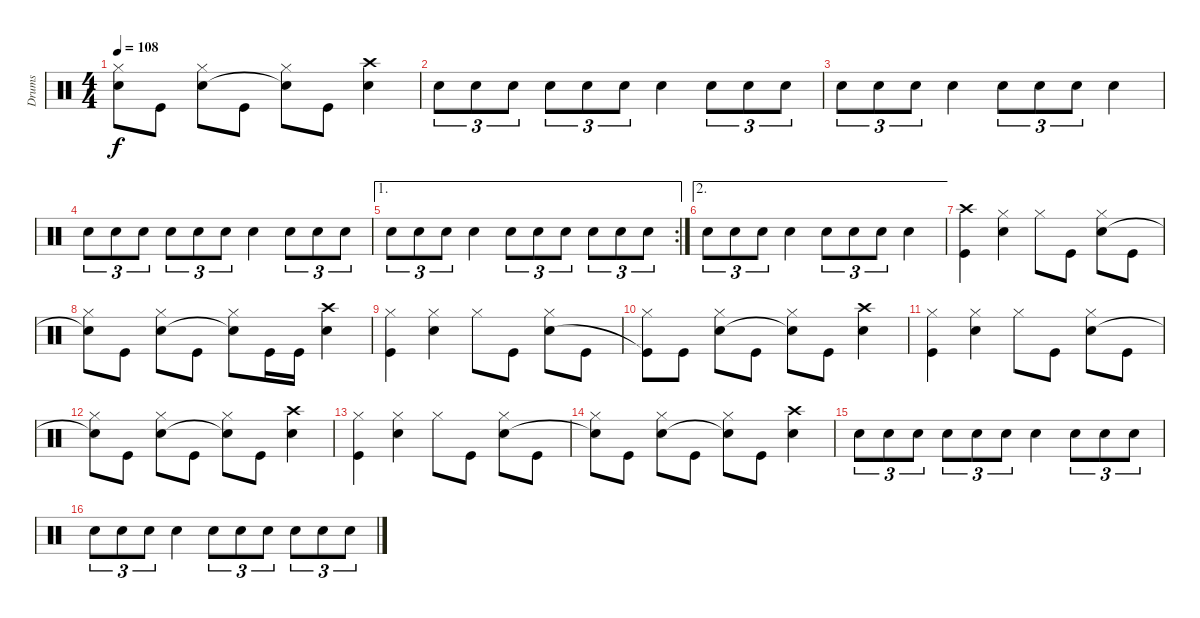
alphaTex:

\track ("Drums" "Drums") {instrument percussion}
\staff {score}
\articulation defaults
\ts (4 4)
\tempo 108
\clef neutral
\ks c
("Hi-Hat (closed)" "Snare (hit)"{t}).8{dy f} "Kick (hit)".8 ("Hi-Hat (closed)" "Snare (hit) 2").8 "Kick (hit)".8 ("Hi-Hat (closed)" "Snare (hit)"{t}).8 "Kick (hit)".8 ("Crash high (hit)" "Snare (hit) 2").4 |
"Snare (hit) 2".8{tu (3 2)} "Snare (hit) 2".8{tu (3 2)} "Snare (hit) 2".8{tu (3 2)} "Snare (hit) 2".8{tu (3 2)} "Snare (hit) 2".8{tu (3 2)} "Snare (hit) 2".8{tu (3 2)} "Snare (hit) 2".4 "Snare (hit) 2".8{tu (3 2)} "Snare (hit) 2".8{tu (3 2)} "Snare (hit) 2".8{tu (3 2)} |
"Snare (hit) 2".8{tu (3 2)} "Snare (hit) 2".8{tu (3 2)} "Snare (hit) 2".8{tu (3 2)} "Snare (hit) 2".4 "Snare (hit) 2".8{tu (3 2)} "Snare (hit) 2".8{tu (3 2)} "Snare (hit) 2".8{tu (3 2)} "Snare (hit) 2".4 |
"Snare (hit) 2".8{tu (3 2)} "Snare (hit) 2".8{tu (3 2)} "Snare (hit) 2".8{tu (3 2)} "Snare (hit) 2".8{tu (3 2)} "Snare (hit) 2".8{tu (3 2)} "Snare (hit) 2".8{tu (3 2)} "Snare (hit) 2".4 "Snare (hit) 2".8{tu (3 2)} "Snare (hit) 2".8{tu (3 2)} "Snare (hit) 2".8{tu (3 2)} |
\ae 1
\rc 2 "Snare (hit) 2".8{tu (3 2)} "Snare (hit) 2".8{tu (3 2)} "Snare (hit) 2".8{tu (3 2)} "Snare (hit) 2".4 "Snare (hit) 2".8{tu (3 2)} "Snare (hit) 2".8{tu (3 2)} "Snare (hit) 2".8{tu (3 2)} "Snare (hit) 2".8{tu (3 2)} "Snare (hit) 2".8{tu (3 2)} "Snare (hit) 2".8{tu (3 2)}
|
\ae 2 "Snare (hit) 2".8{tu (3 2)} "Snare (hit) 2".8{tu (3 2)} "Snare (hit) 2".8{tu (3 2)} "Snare (hit) 2".4 "Snare (hit) 2".8{tu (3 2)} "Snare (hit) 2".8{tu (3 2)} "Snare (hit) 2".8{tu (3 2)} "Snare (hit) 2".4
|
("Crash high (hit)" "Kick (hit)").4 ("Hi-Hat (closed)" "Snare (hit) 2").4 "Hi-Hat (closed)".8 "Kick (hit)".8 ("Hi-Hat (closed)" "Snare (hit) 2").8 "Kick (hit)".8 |
("Hi-Hat (closed)" "Snare (hit)"{t}).8 "Kick (hit)".8 ("Hi-Hat (closed)" "Snare (hit) 2").8 "Kick (hit)".8 ("Hi-Hat (closed)" "Snare (hit)"{t}).8 "Kick (hit)".16 "Kick (hit)".16 ("Crash high (hit)" "Snare (hit) 2").4 |
("Hi-Hat (closed)" "Kick (hit)").4 ("Hi-Hat (closed)" "Snare (hit) 2").4 "Hi-Hat (closed)".8 "Kick (hit)".8 ("Hi-Hat (closed)" "Snare (hit) 2").8 "Kick (hit)".8 |
("Hi-Hat (closed)" "Kick (hit)"{t}).8 "Kick (hit)".8 ("Hi-Hat (closed)" "Snare (hit) 2").8 "Kick (hit)".8 ("Hi-Hat (closed)" "Snare (hit)"{t}).8 "Kick (hit)".8 ("Crash high (hit)" "Snare (hit) 2").4 |
("Hi-Hat (closed)" "Kick (hit)").4 ("Hi-Hat (closed)" "Snare (hit) 2").4 "Hi-Hat (closed)".8 "Kick (hit)".8 ("Hi-Hat (closed)" "Snare (hit) 2").8 "Kick (hit)".8 |
("Hi-Hat (closed)" "Snare (hit)"{t}).8 "Kick (hit)".8 ("Hi-Hat (closed)" "Snare (hit) 2").8 "Kick (hit)".8 ("Hi-Hat (closed)" "Snare (hit)"{t}).8 "Kick (hit)".8 ("Crash high (hit)" "Snare (hit) 2").4 |
("Hi-Hat (closed)" "Kick (hit)").4 ("Hi-Hat (closed)" "Snare (hit) 2").4 "Hi-Hat (closed)".8 "Kick (hit)".8 ("Hi-Hat (closed)" "Snare (hit) 2").8 "Kick (hit)".8 |
("Hi-Hat (closed)" "Snare (hit)"{t}).8 "Kick (hit)".8 ("Hi-Hat (closed)" "Snare (hit) 2").8 "Kick (hit)".8 ("Hi-Hat (closed)" "Snare (hit)"{t}).8 "Kick (hit)".8 ("Crash high (hit)" "Snare (hit) 2").4 |
"Snare (hit) 2".8{tu (3 2)} "Snare (hit) 2".8{tu (3 2)} "Snare (hit) 2".8{tu (3 2)} "Snare (hit) 2".8{tu (3 2)} "Snare (hit) 2".8{tu (3 2)} "Snare (hit) 2".8{tu (3 2)} "Snare (hit) 2".4 "Snare (hit) 2".8{tu (3 2)} "Snare (hit) 2".8{tu (3 2)} "Snare (hit) 2".8{tu (3 2)} |
"Snare (hit) 2".8{tu (3 2)} "Snare (hit) 2".8{tu (3 2)} "Snare (hit) 2".8{tu (3 2)} "Snare (hit) 2".4 "Snare (hit) 2".8{tu (3 2)} "Snare (hit) 2".8{tu (3 2)} "Snare (hit) 2".8{tu (3 2)} "Snare (hit) 2".8{tu (3 2)} "Snare (hit) 2".8{tu (3 2)} "Snare (hit) 2".8{tu (3 2)}
